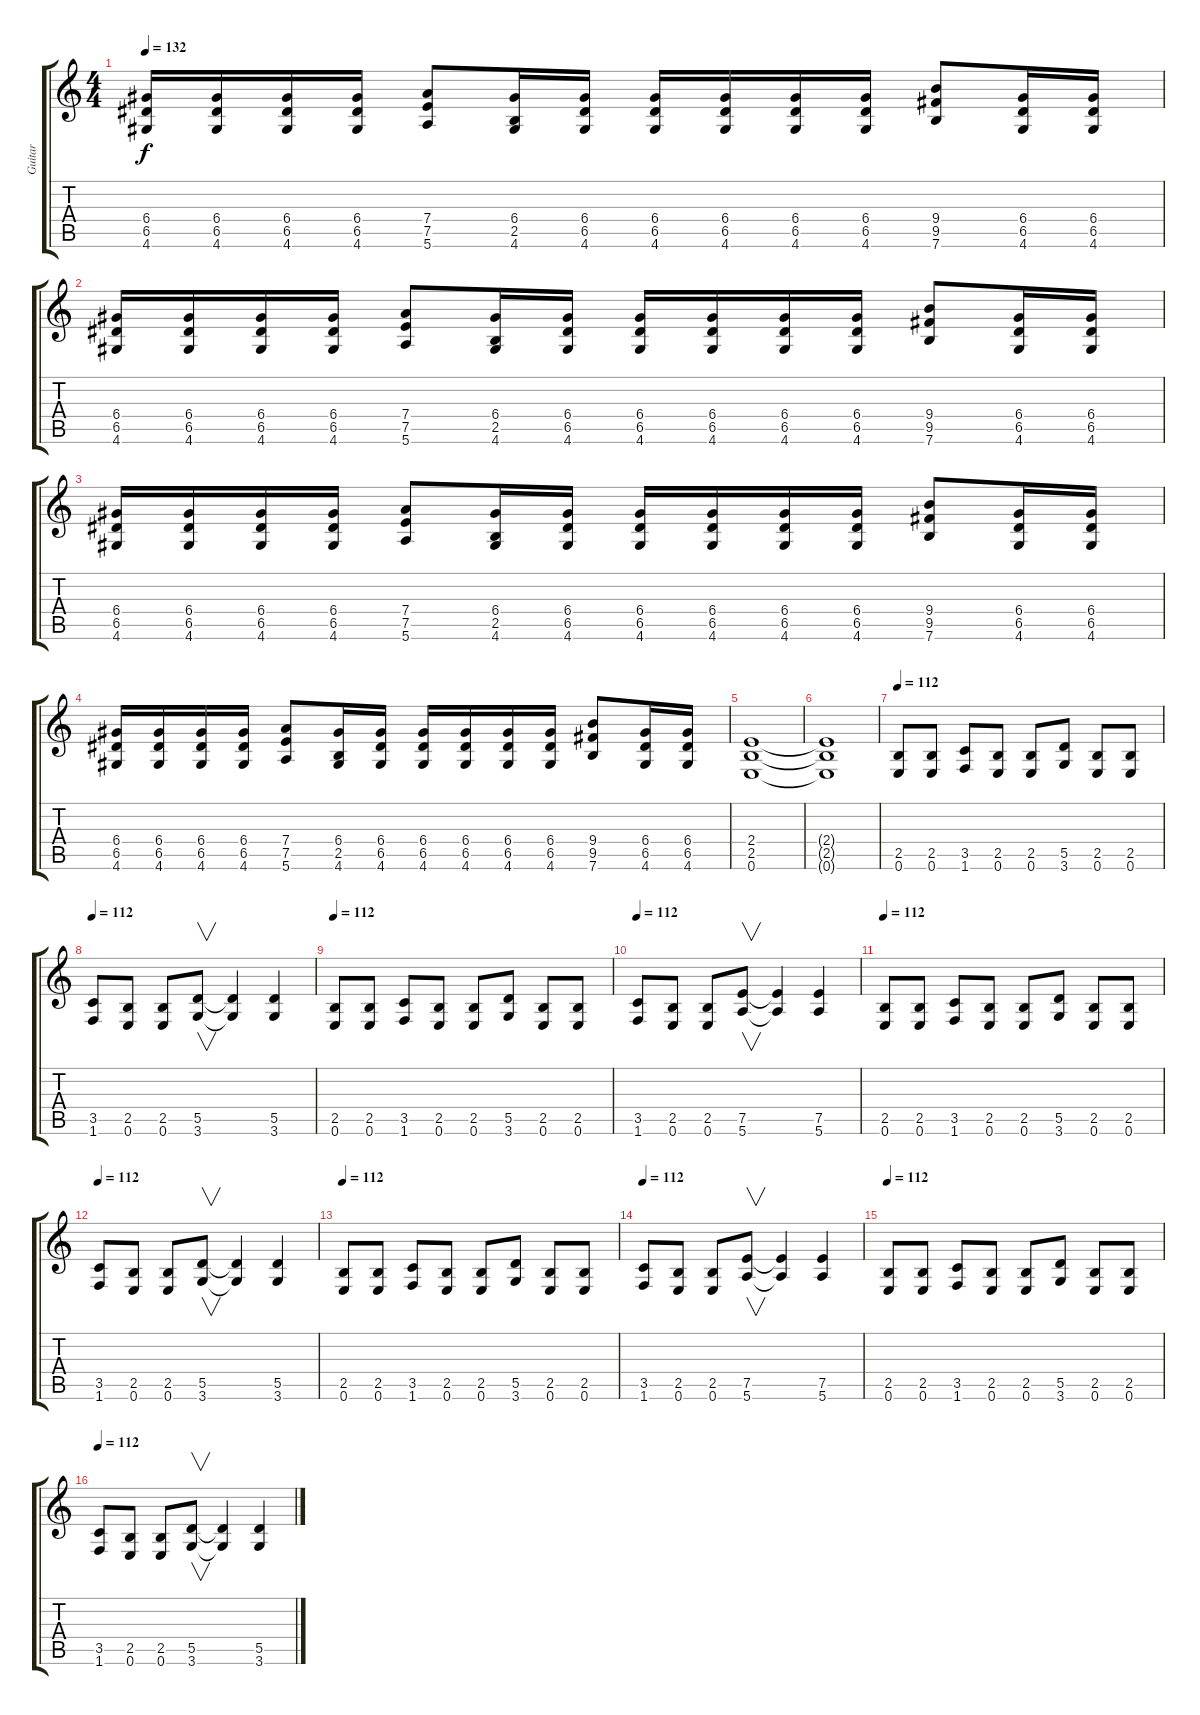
\track ("Guitar" "Guitar") {instrument distortionguitar}
\staff {score tabs}
\tuning (E4 B3 G3 D3 A2 E2) {hide}
\ts (4 4)
\tempo 132
\clef g2
\ks c
(6.4 6.5 4.6).16{dy f} (6.4 6.5 4.6).16 (6.4 6.5 4.6).16 (6.4 6.5 4.6).16 (7.4 7.5 5.6).8 (6.4 2.5 4.6).16 (6.4 6.5 4.6).16 (6.4 6.5 4.6).16 (6.4 6.5 4.6).16 (6.4 6.5 4.6).16 (6.4 6.5 4.6).16 (9.4 9.5 7.6).8 (6.4 6.5 4.6).16 (6.4 6.5 4.6).16 |
(6.4 6.5 4.6).16 (6.4 6.5 4.6).16 (6.4 6.5 4.6).16 (6.4 6.5 4.6).16 (7.4 7.5 5.6).8 (6.4 2.5 4.6).16 (6.4 6.5 4.6).16 (6.4 6.5 4.6).16 (6.4 6.5 4.6).16 (6.4 6.5 4.6).16 (6.4 6.5 4.6).16 (9.4 9.5 7.6).8 (6.4 6.5 4.6).16 (6.4 6.5 4.6).16 |
(6.4 6.5 4.6).16 (6.4 6.5 4.6).16 (6.4 6.5 4.6).16 (6.4 6.5 4.6).16 (7.4 7.5 5.6).8 (6.4 2.5 4.6).16 (6.4 6.5 4.6).16 (6.4 6.5 4.6).16 (6.4 6.5 4.6).16 (6.4 6.5 4.6).16 (6.4 6.5 4.6).16 (9.4 9.5 7.6).8 (6.4 6.5 4.6).16 (6.4 6.5 4.6).16 |
(6.4 6.5 4.6).16 (6.4 6.5 4.6).16 (6.4 6.5 4.6).16 (6.4 6.5 4.6).16 (7.4 7.5 5.6).8 (6.4 2.5 4.6).16 (6.4 6.5 4.6).16 (6.4 6.5 4.6).16 (6.4 6.5 4.6).16 (6.4 6.5 4.6).16 (6.4 6.5 4.6).16 (9.4 9.5 7.6).8 (6.4 6.5 4.6).16 (6.4 6.5 4.6).16 |
(2.4 2.5 0.6).1 |
(2.4{t} 2.5{t} 0.6{t}).1 |
\tempo 112
(2.5 0.6).8 (2.5 0.6).8 (3.5 1.6).8 (2.5 0.6).8 (2.5 0.6).8 (5.5 3.6).8 (2.5 0.6).8 (2.5 0.6).8 |
\tempo 112
(3.5 1.6).8 (2.5 0.6).8 (2.5 0.6).8 (5.5 3.6).8{v} (5.5{t} 3.6{t}).4 (5.5 3.6).4 |
\tempo 112
(2.5 0.6).8 (2.5 0.6).8 (3.5 1.6).8 (2.5 0.6).8 (2.5 0.6).8 (5.5 3.6).8 (2.5 0.6).8 (2.5 0.6).8 |
\tempo 112
(3.5 1.6).8 (2.5 0.6).8 (2.5 0.6).8 (7.5 5.6).8{v} (7.5{t} 5.6{t}).4 (7.5 5.6).4 |
\tempo 112
(2.5 0.6).8 (2.5 0.6).8 (3.5 1.6).8 (2.5 0.6).8 (2.5 0.6).8 (5.5 3.6).8 (2.5 0.6).8 (2.5 0.6).8 |
\tempo 112
(3.5 1.6).8 (2.5 0.6).8 (2.5 0.6).8 (5.5 3.6).8{v} (5.5{t} 3.6{t}).4 (5.5 3.6).4 |
\tempo 112
(2.5 0.6).8 (2.5 0.6).8 (3.5 1.6).8 (2.5 0.6).8 (2.5 0.6).8 (5.5 3.6).8 (2.5 0.6).8 (2.5 0.6).8 |
\tempo 112
(3.5 1.6).8 (2.5 0.6).8 (2.5 0.6).8 (7.5 5.6).8{v} (7.5{t} 5.6{t}).4 (7.5 5.6).4 |
\tempo 112
(2.5 0.6).8 (2.5 0.6).8 (3.5 1.6).8 (2.5 0.6).8 (2.5 0.6).8 (5.5 3.6).8 (2.5 0.6).8 (2.5 0.6).8 |
\tempo 112
(3.5 1.6).8 (2.5 0.6).8 (2.5 0.6).8 (5.5 3.6).8{v} (5.5{t} 3.6{t}).4 (5.5 3.6).4
